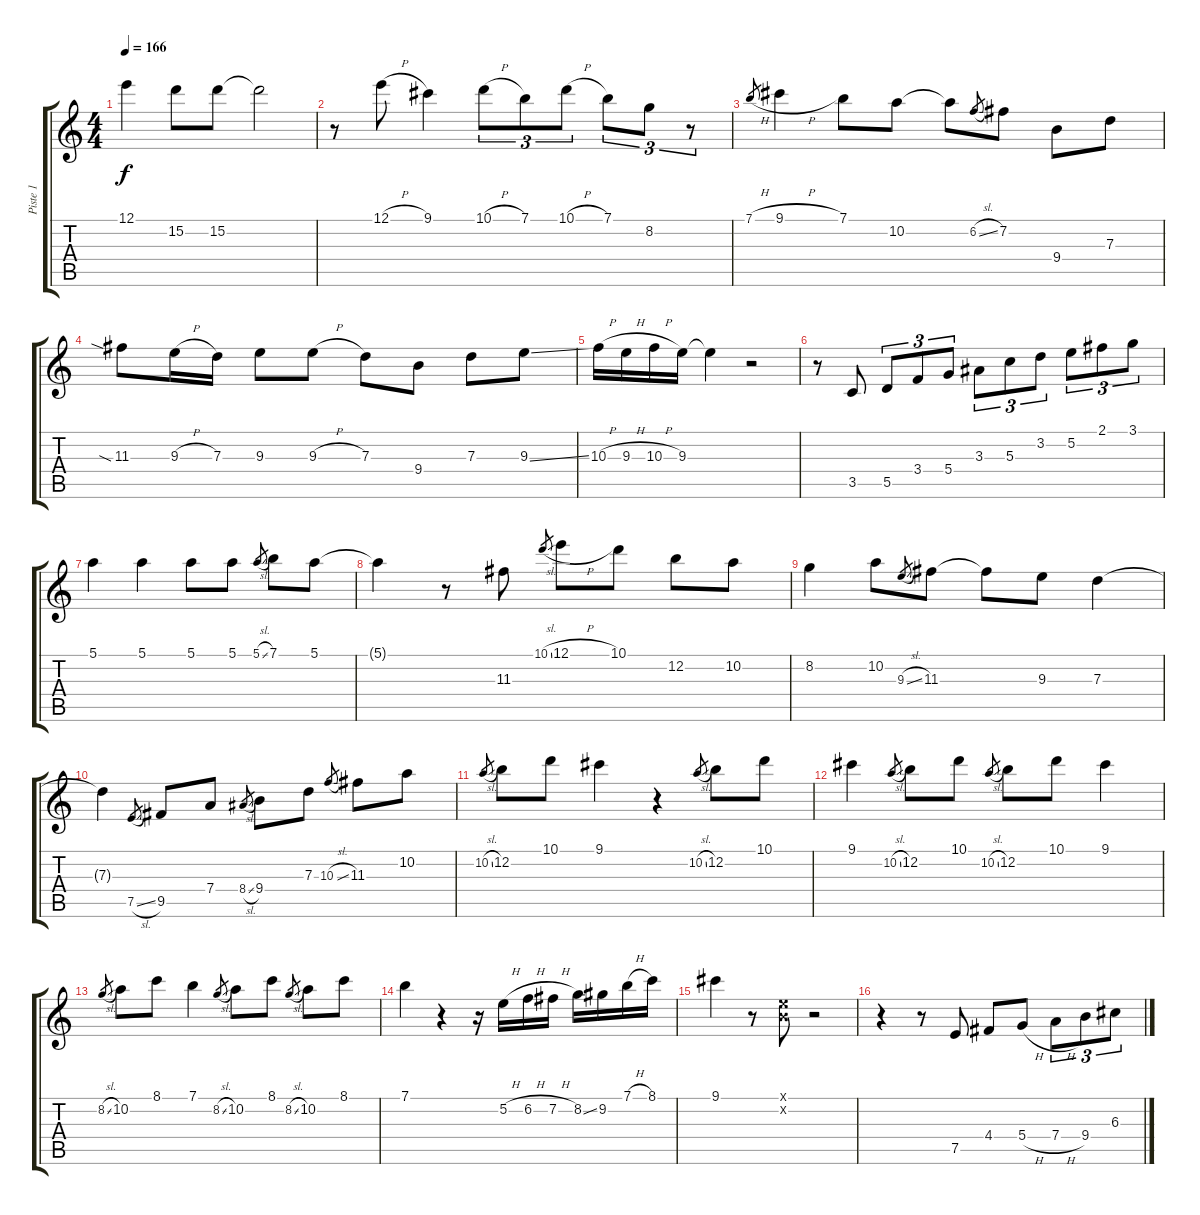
\track ("Piste 1" "Piste 1") {instrument electricguitarjazz}
\staff {score tabs}
\tuning (E4 B3 G3 D3 A2 E2) {hide}
\ts (4 4)
\tempo 166
\clef g2
\ks c
12.1.4{dy f} 15.2.8 15.2.8 15.2{t}.2 |
r.8 12.1{h}.8 9.1.4 10.1{h}.8{tu (3 2)} 7.1.8{tu (3 2)} 10.1{h}.8{tu (3 2)} 7.1.8{tu (3 2)} 8.2.8{tu (3 2)} r.8{tu (3 2)} |
7.1{h}.8{gr} 9.1{h}.4 7.1.8 10.2.8 10.2{t}.8 6.2{sl}.8{gr} 7.2.8 9.4.8 7.3.8 |
11.3{sia}.8 9.3{h}.16 7.3.16 9.3.8 9.3{h}.8 7.3.8 9.4.8 7.3.8 9.3{ss}.8 |
10.3{h}.16 9.3{h}.16 10.3{h}.16 9.3.16 9.3{t}.4 r.2 |
r.8 3.5.8 5.5.8{tu (3 2)} 3.4.8{tu (3 2)} 5.4.8{tu (3 2)} 3.3.8{tu (3 2)} 5.3.8{tu (3 2)} 3.2.8{tu (3 2)} 5.2.8{tu (3 2)} 2.1.8{tu (3 2)} 3.1.8{tu (3 2)} |
5.1.4 5.1.4 5.1.8 5.1.8 5.1{sl}.8{gr} 7.1.8 5.1.8 |
5.1{t}.4 r.8 11.3.8 10.1{sl}.8{gr} 12.1{h}.8 10.1.8 12.2.8 10.2.8 |
8.2.4 10.2.8 9.3{sl}.8{gr} 11.3.8 11.3{t}.8 9.3.8 7.3.4 |
7.3{t}.4 7.5{sl}.8{gr} 9.5.8 7.4.8 8.4{sl}.8{gr} 9.4.8 7.3.8 10.3{sl}.8{gr} 11.3.8 10.2.8 |
10.2{sl}.8{gr} 12.2.8 10.1.8 9.1.4 r.4 10.2{sl}.8{gr} 12.2.8 10.1.8 |
9.1.4 10.2{sl}.8{gr} 12.2.8 10.1.8 10.2{sl}.8{gr} 12.2.8 10.1.8 9.1.4 |
8.2{sl}.8{gr} 10.2.8 8.1.8 7.1.4 8.2{sl}.8{gr} 10.2.8 8.1.8 8.2{sl}.8{gr} 10.2.8 8.1.8 |
7.1.4 r.4 r.16 5.2{h}.16 6.2{h}.16 7.2{h}.16 8.2{ss}.16 9.2.16 7.1{h}.16 8.1.16 |
9.1.4 r.8 (0.1{x} 0.2{x}).8 r.2 |
r.4 r.8 7.5.8 4.4.8 5.4{h}.8 7.4{h}.8{tu (3 2)} 9.4.8{tu (3 2)} 6.3.8{tu (3 2)}
